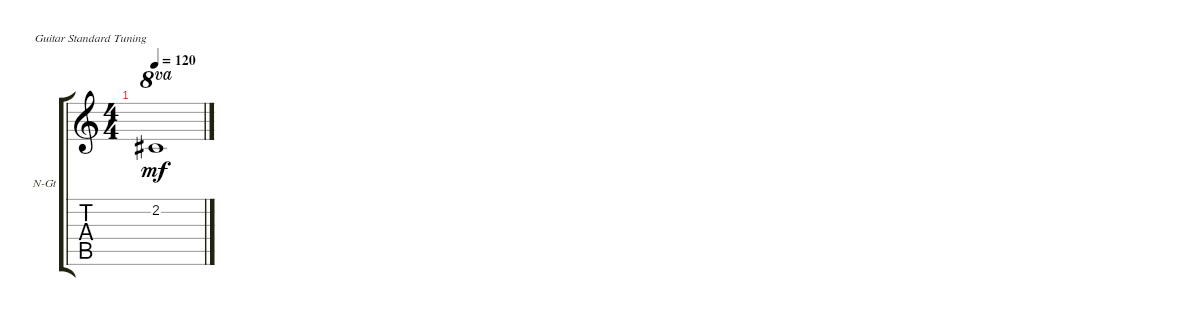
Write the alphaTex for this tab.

\defaultSystemsLayout 4
\bracketExtendMode groupsimilarinstruments
\firstSystemTrackNameOrientation horizontal
\otherSystemsTrackNameOrientation horizontal
\track ("Nylon Guitar" "N-Gt") {instrument acousticguitarnylon}
\staff {score tabs}
\tuning (E4 B3 G3 D3 A2 E2)
\ts (4 4)
\tempo 120
\clef g2
\ks c
2.2.1{ot 8va dy mf instrument acousticguitarnylon}
